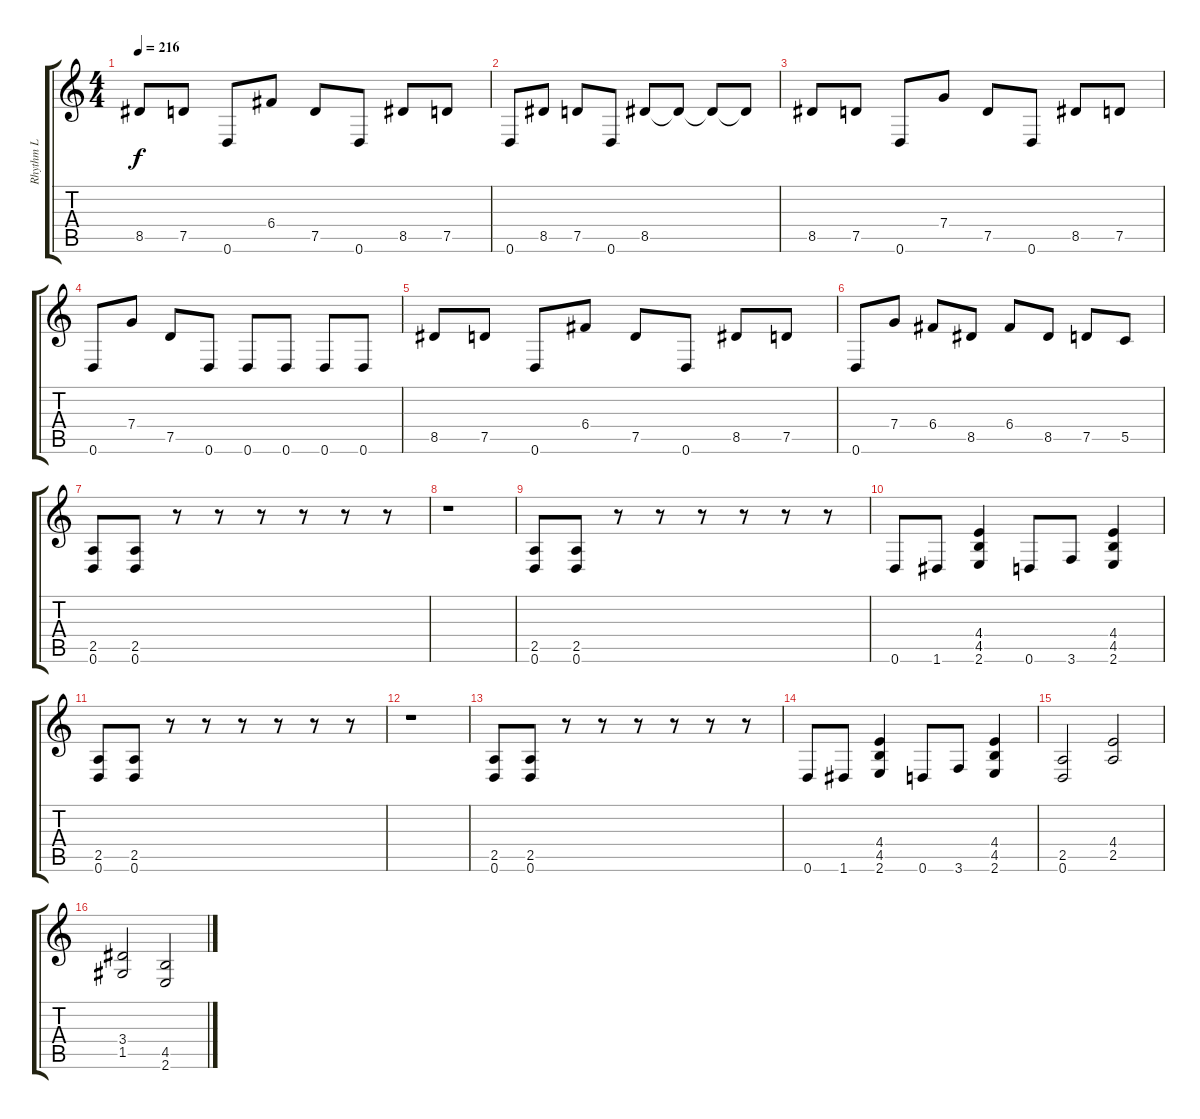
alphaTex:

\track ("Rhythm L" "Rhythm L") {instrument distortionguitar}
\staff {score tabs}
\tuning (D4 A3 F3 C3 G2 D2) {hide}
\ts (4 4)
\tempo 216
\clef g2
\ks c
8.5.8{dy f} 7.5.8 0.6.8 6.4.8 7.5.8 0.6.8 8.5.8 7.5.8 |
0.6.8 8.5.8 7.5.8 0.6.8 8.5.8 8.5{t}.8 8.5{t}.8 8.5{t}.8 |
8.5.8 7.5.8 0.6.8 7.4.8 7.5.8 0.6.8 8.5.8 7.5.8 |
0.6.8 7.4.8 7.5.8 0.6.8 0.6.8 0.6.8 0.6.8 0.6.8 |
8.5.8 7.5.8 0.6.8 6.4.8 7.5.8 0.6.8 8.5.8 7.5.8 |
0.6.8 7.4.8 6.4.8 8.5.8 6.4.8 8.5.8 7.5.8 5.5.8 |
(2.5 0.6).8 (2.5 0.6).8 r.8 r.8 r.8 r.8 r.8 r.8 |
r.1 |
(2.5 0.6).8 (2.5 0.6).8 r.8 r.8 r.8 r.8 r.8 r.8 |
0.6.8 1.6.8 (4.4 4.5 2.6).4 0.6.8 3.6.8 (4.4 4.5 2.6).4 |
(2.5 0.6).8 (2.5 0.6).8 r.8 r.8 r.8 r.8 r.8 r.8 |
r.1 |
(2.5 0.6).8 (2.5 0.6).8 r.8 r.8 r.8 r.8 r.8 r.8 |
0.6.8 1.6.8 (4.4 4.5 2.6).4 0.6.8 3.6.8 (4.4 4.5 2.6).4 |
(2.5 0.6).2 (4.4 2.5).2 |
(3.4 1.5).2 (4.5 2.6).2
